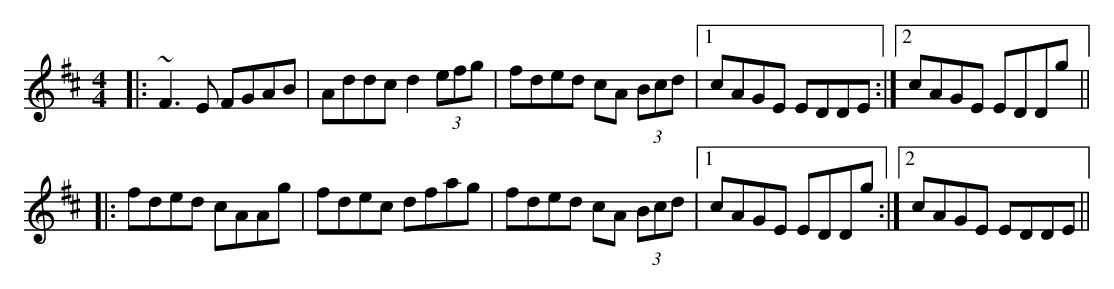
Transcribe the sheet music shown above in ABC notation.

X:1
M:4/4
K:D
|:~F3E FGAB|Addc d2 (3efg|fded cA (3Bcd|1 cAGE EDDE:|2 cAGE EDDg||
|:fded cAAg|fdec dfag|fded cA (3Bcd|1 cAGE EDDg:|2 cAGE EDDE||
